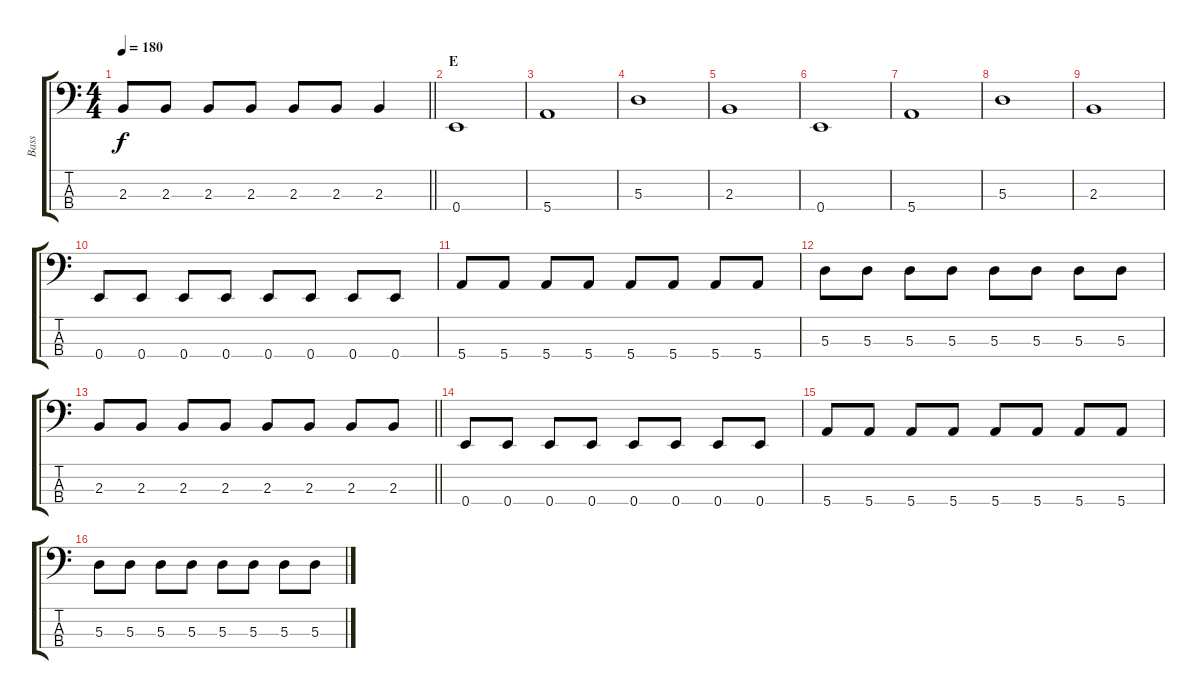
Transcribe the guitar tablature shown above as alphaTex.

\track ("Bass" "Bass") {instrument electricbassfinger}
\staff {score tabs}
\tuning (G2 D2 A1 E1) {hide}
\ts (4 4)
\tempo 180
\clef f4
\barLineRight lightlight
\ks c
2.3.8{dy f} 2.3.8 2.3.8 2.3.8 2.3.8 2.3.8 2.3.4 |
\section ("" "E")
0.4.1 |
5.4.1 |
5.3.1 |
2.3.1 |
0.4.1 |
5.4.1 |
5.3.1 |
2.3.1 |
0.4.8 0.4.8 0.4.8 0.4.8 0.4.8 0.4.8 0.4.8 0.4.8 |
5.4.8 5.4.8 5.4.8 5.4.8 5.4.8 5.4.8 5.4.8 5.4.8 |
5.3.8 5.3.8 5.3.8 5.3.8 5.3.8 5.3.8 5.3.8 5.3.8 |
\barLineRight lightlight
2.3.8 2.3.8 2.3.8 2.3.8 2.3.8 2.3.8 2.3.8 2.3.8 |
0.4.8 0.4.8 0.4.8 0.4.8 0.4.8 0.4.8 0.4.8 0.4.8 |
5.4.8 5.4.8 5.4.8 5.4.8 5.4.8 5.4.8 5.4.8 5.4.8 |
5.3.8 5.3.8 5.3.8 5.3.8 5.3.8 5.3.8 5.3.8 5.3.8
